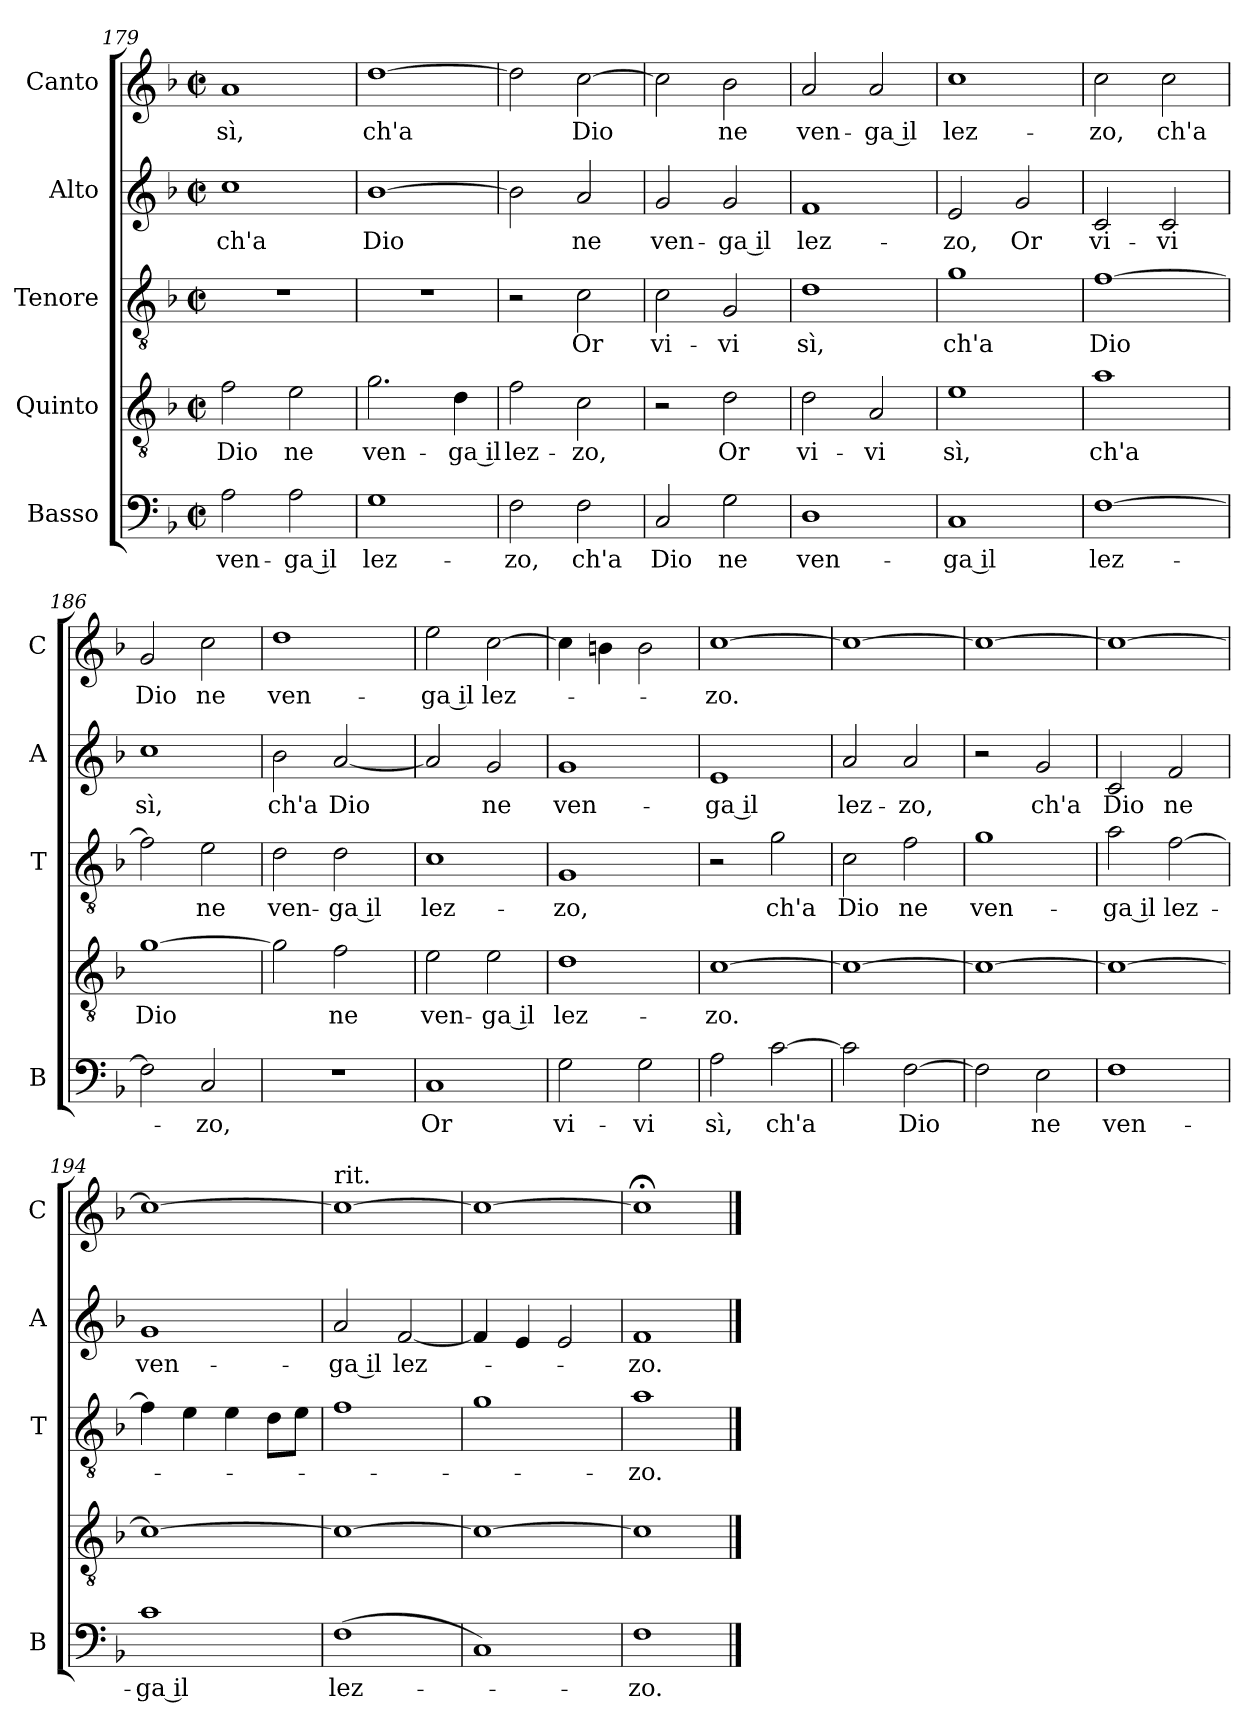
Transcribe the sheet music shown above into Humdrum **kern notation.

**kern	**text	**kern	**text	**kern	**text	**kern	**text	**kern	**text
*part5	*part5	*part4	*part4	*part3	*part3	*part2	*part2	*part1	*part1
*staff5	*staff5	*staff4	*staff4	*staff3	*staff3	*staff2	*staff2	*staff1	*staff1
*I"Basso	*	*I"Quinto	*	*I"Tenore	*	*I"Alto	*	*I"Canto	*
*I'B	*	*	*	*I'T	*	*I'A	*	*I'C	*
*clefF4	*	*clefGv2	*	*clefGv2	*	*clefG2	*	*clefG2	*
*k[b-]	*	*k[b-]	*	*k[b-]	*	*k[b-]	*	*k[b-]	*
*M2/2	*	*M2/2	*	*M2/2	*	*M2/2	*	*M2/2	*
*met(c|)	*	*met(c|)	*	*met(c|)	*	*met(c|)	*	*met(c|)	*
=179	=179	=179	=179	=179	=179	=179	=179	=179	=179
!	!LO:LY:b	!	!LO:LY:b	!	!	!	!LO:LY:b	!	!LO:LY:b
2A\	ven-	2f\	Dio	1r	.	1cc	ch'a	1a	sì,
!	!LO:LY:b	!	!LO:LY:b	!	!	!	!	!	!
2A\	ga il	2e\	ne	.	.	.	.	.	.
=180	=180	=180	=180	=180	=180	=180	=180	=180	=180
!	!LO:LY:b	!	!LO:LY:b	!	!	!	!LO:LY:b	!	!LO:LY:b
1G	lez-	2.g\	ven-	1r	.	[1b-	Dio	[1dd	ch'a
!	!	!	!LO:LY:b	!	!	!	!	!	!
.	.	4d\	ga il	.	.	.	.	.	.
=181	=181	=181	=181	=181	=181	=181	=181	=181	=181
!	!LO:LY:b	!	!LO:LY:b	!	!	!	!	!	!
2F\	-zo,	2f\	lez-	2r	.	2b-\]	.	2dd\]	.
!	!LO:LY:b	!	!LO:LY:b	!	!LO:LY:b	!	!LO:LY:b	!	!LO:LY:b
2F\	ch'a	2c\	-zo,	2c\	Or	2a/	ne	[2cc\	Dio
!!LO:PB:g=z
=182	=182	=182	=182	=182	=182	=182	=182	=182	=182
!	!LO:LY:b	!	!	!	!LO:LY:b	!	!LO:LY:b	!	!
2C/	Dio	2r	.	2c\	vi-	2g/	ven-	2cc\]	.
!	!LO:LY:b	!	!LO:LY:b	!	!LO:LY:b	!	!LO:LY:b	!	!LO:LY:b
2G\	ne	2d\	Or	2G/	-vi	2g/	ga il	2b-\	ne
=183	=183	=183	=183	=183	=183	=183	=183	=183	=183
!	!LO:LY:b	!	!LO:LY:b	!	!LO:LY:b	!	!LO:LY:b	!	!LO:LY:b
1D	ven-	2d\	vi-	1d	sì,	1f	lez-	2a/	ven-
!	!	!	!LO:LY:b	!	!	!	!	!	!LO:LY:b
.	.	2A/	-vi	.	.	.	.	2a/	ga il
=184	=184	=184	=184	=184	=184	=184	=184	=184	=184
!	!LO:LY:b	!	!LO:LY:b	!	!LO:LY:b	!	!LO:LY:b	!	!LO:LY:b
1C	ga il	1e	sì,	1g	ch'a	2e/	-zo,	1cc	lez-
!	!	!	!	!	!	!	!LO:LY:b	!	!
.	.	.	.	.	.	2g/	Or	.	.
=185	=185	=185	=185	=185	=185	=185	=185	=185	=185
!	!LO:LY:b	!	!LO:LY:b	!	!LO:LY:b	!	!LO:LY:b	!	!LO:LY:b
[1F	lez-	1a	ch'a	[1f	Dio	2c/	vi-	2cc\	-zo,
!	!	!	!	!	!	!	!LO:LY:b	!	!LO:LY:b
.	.	.	.	.	.	2c/	-vi	2cc\	ch'a
=186	=186	=186	=186	=186	=186	=186	=186	=186	=186
!	!	!	!LO:LY:b	!	!	!	!LO:LY:b	!	!LO:LY:b
2F\]	.	[1g	Dio	2f\]	.	1cc	sì,	2g/	Dio
!	!LO:LY:b	!	!	!	!LO:LY:b	!	!	!	!LO:LY:b
2C/	-zo,	.	.	2e\	ne	.	.	2cc\	ne
=187	=187	=187	=187	=187	=187	=187	=187	=187	=187
!	!	!	!	!	!LO:LY:b	!	!LO:LY:b	!	!LO:LY:b
1r	.	2g\]	.	2d\	ven-	2b-\	ch'a	1dd	ven-
!	!	!	!LO:LY:b	!	!LO:LY:b	!	!LO:LY:b	!	!
.	.	2f\	ne	2d\	ga il	[2a/	Dio	.	.
=188	=188	=188	=188	=188	=188	=188	=188	=188	=188
!	!LO:LY:b	!	!LO:LY:b	!	!LO:LY:b	!	!	!	!LO:LY:b
1C	Or	2e\	ven-	1c	lez-	2a/]	.	2ee\	ga il
!	!	!	!LO:LY:b	!	!	!	!LO:LY:b	!	!LO:LY:b
.	.	2e\	ga il	.	.	2g/	ne	[2cc\	lez-
=189	=189	=189	=189	=189	=189	=189	=189	=189	=189
!	!LO:LY:b	!	!LO:LY:b	!	!LO:LY:b	!	!LO:LY:b	!	!
2G\	vi-	1d	lez-	1G	-zo,	1g	ven-	4cc\]	.
.	.	.	.	.	.	.	.	4bn\	.
!	!LO:LY:b	!	!	!	!	!	!	!	!
2G\	-vi	.	.	.	.	.	.	2b\	.
!!LO:LB:g=z
=190	=190	=190	=190	=190	=190	=190	=190	=190	=190
!	!LO:LY:b	!	!LO:LY:b	!	!	!	!LO:LY:b	!	!LO:LY:b
2A\	sì,	[1c	-zo.	2r	.	1e	ga il	[1cc	-zo.
!	!LO:LY:b	!	!	!	!LO:LY:b	!	!	!	!
[2c\	ch'a	.	.	2g\	ch'a	.	.	.	.
=191	=191	=191	=191	=191	=191	=191	=191	=191	=191
!	!	!	!	!	!LO:LY:b	!	!LO:LY:b	!	!
2c\]	.	1c_	.	2c\	Dio	2a/	lez-	1cc_	.
!	!LO:LY:b	!	!	!	!LO:LY:b	!	!LO:LY:b	!	!
[2F\	Dio	.	.	2f\	ne	2a/	-zo,	.	.
=192	=192	=192	=192	=192	=192	=192	=192	=192	=192
!	!	!	!	!	!LO:LY:b	!	!	!	!
2F\]	.	1c_	.	1g	ven-	2r	.	1cc_	.
!	!LO:LY:b	!	!	!	!	!	!LO:LY:b	!	!
2E\	ne	.	.	.	.	2g/	ch'a	.	.
=193	=193	=193	=193	=193	=193	=193	=193	=193	=193
!	!LO:LY:b	!	!	!	!LO:LY:b	!	!LO:LY:b	!	!
1F	ven-	1c_	.	2a\	ga il	2c/	Dio	1cc_	.
!	!	!	!	!	!LO:LY:b	!	!LO:LY:b	!	!
.	.	.	.	[2f\	lez-	2f/	ne	.	.
=194	=194	=194	=194	=194	=194	=194	=194	=194	=194
!	!LO:LY:b	!	!	!	!	!	!LO:LY:b	!	!
1c	ga il	1c_	.	4f\]	.	1g	ven-	1cc_	.
.	.	.	.	4e\	.	.	.	.	.
.	.	.	.	4e\	.	.	.	.	.
.	.	.	.	8dL	.	.	.	.	.
.	.	.	.	8eJ	.	.	.	.	.
=195	=195	=195	=195	=195	=195	=195	=195	=195	=195
!	!	!	!	!	!	!	!	!LO:TX:a:t=rit.	!
!	!LO:LY:b	!	!	!	!	!	!LO:LY:b	!	!
(>1F	lez-	1c_	.	1f	.	2a/	ga il	1cc_	.
!	!	!	!	!	!	!	!LO:LY:b	!	!
.	.	.	.	.	.	[2f/	lez-	.	.
=196	=196	=196	=196	=196	=196	=196	=196	=196	=196
1C)	.	1c_	.	1g	.	4f/]	.	1cc_	.
.	.	.	.	.	.	4e/	.	.	.
.	.	.	.	.	.	2e/	.	.	.
=197	=197	=197	=197	=197	=197	=197	=197	=197	=197
!	!LO:LY:b	!	!	!	!LO:LY:b	!	!LO:LY:b	!	!
1F	-zo.	1c]	.	1a	-zo.	1f	-zo.	1cc;<]	.
==	==	==	==	==	==	==	==	==	==
*-	*-	*-	*-	*-	*-	*-	*-	*-	*-
